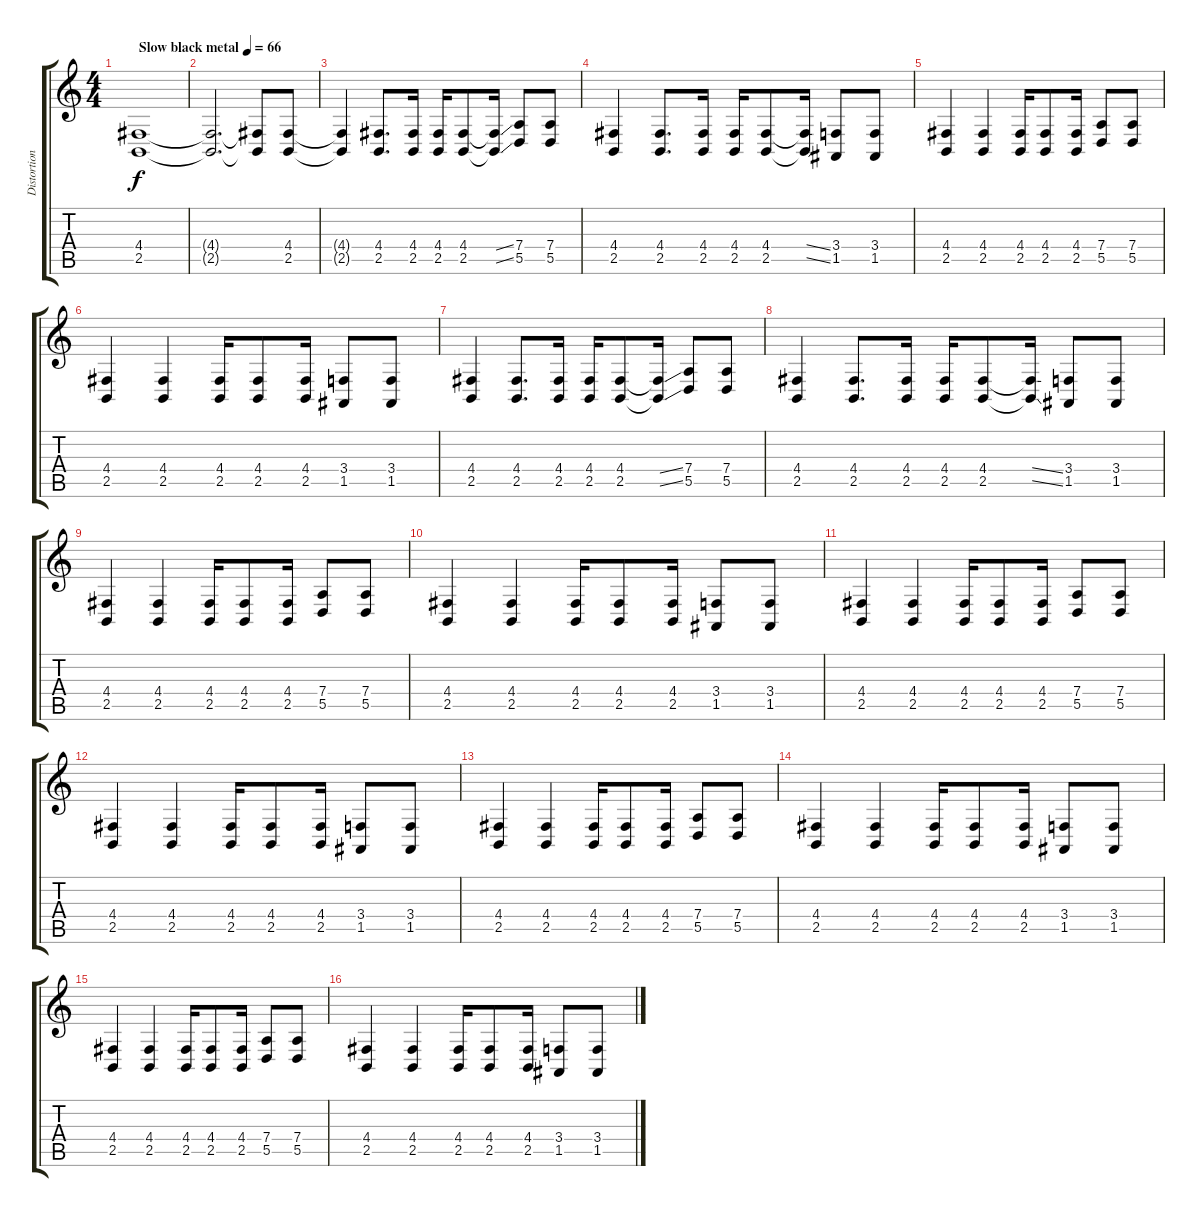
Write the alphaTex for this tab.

\track ("Distortion" "Distortion") {instrument lead2sawtooth}
\staff {score tabs}
\tuning (E4 B3 G3 D3 A2 E2) {hide}
\ts (4 4)
\tempo (66 "Slow black metal")
\clef g2
\ks c
(4.4 2.5).1{dy f instrument lead2sawtooth} |
(4.4{t} 2.5{t}).2{d} (4.4{t} 2.5{t}).8 (4.4 2.5).8 |
(4.4{t} 2.5{t}).4 (4.4 2.5).8{d} (4.4 2.5).16 (4.4 2.5).16 (4.4 2.5).8 (4.4{ss t} 2.5{ss t}).16 (7.4 5.5).8 (7.4 5.5).8 |
(4.4 2.5).4 (4.4 2.5).8{d} (4.4 2.5).16 (4.4 2.5).16 (4.4 2.5).8 (4.4{ss t} 2.5{ss t}).16 (3.4 1.5).8 (3.4 1.5).8 |
(4.4 2.5).4 (4.4 2.5).4 (4.4 2.5).16 (4.4 2.5).8 (4.4 2.5).16 (7.4 5.5).8 (7.4 5.5).8 |
(4.4 2.5).4 (4.4 2.5).4 (4.4 2.5).16 (4.4 2.5).8 (4.4 2.5).16 (3.4 1.5).8 (3.4 1.5).8 |
(4.4 2.5).4 (4.4 2.5).8{d} (4.4 2.5).16 (4.4 2.5).16 (4.4 2.5).8 (4.4{ss t} 2.5{ss t}).16 (7.4 5.5).8 (7.4 5.5).8 |
(4.4 2.5).4 (4.4 2.5).8{d} (4.4 2.5).16 (4.4 2.5).16 (4.4 2.5).8 (4.4{ss t} 2.5{ss t}).16 (3.4 1.5).8 (3.4 1.5).8 |
(4.4 2.5).4 (4.4 2.5).4 (4.4 2.5).16 (4.4 2.5).8 (4.4 2.5).16 (7.4 5.5).8 (7.4 5.5).8 |
(4.4 2.5).4 (4.4 2.5).4 (4.4 2.5).16 (4.4 2.5).8 (4.4 2.5).16 (3.4 1.5).8 (3.4 1.5).8 |
(4.4 2.5).4 (4.4 2.5).4 (4.4 2.5).16 (4.4 2.5).8 (4.4 2.5).16 (7.4 5.5).8 (7.4 5.5).8 |
(4.4 2.5).4 (4.4 2.5).4 (4.4 2.5).16 (4.4 2.5).8 (4.4 2.5).16 (3.4 1.5).8 (3.4 1.5).8 |
(4.4 2.5).4 (4.4 2.5).4 (4.4 2.5).16 (4.4 2.5).8 (4.4 2.5).16 (7.4 5.5).8 (7.4 5.5).8 |
(4.4 2.5).4 (4.4 2.5).4 (4.4 2.5).16 (4.4 2.5).8 (4.4 2.5).16 (3.4 1.5).8 (3.4 1.5).8 |
(4.4 2.5).4 (4.4 2.5).4 (4.4 2.5).16 (4.4 2.5).8 (4.4 2.5).16 (7.4 5.5).8 (7.4 5.5).8 |
(4.4 2.5).4 (4.4 2.5).4 (4.4 2.5).16 (4.4 2.5).8 (4.4 2.5).16 (3.4 1.5).8 (3.4 1.5).8
